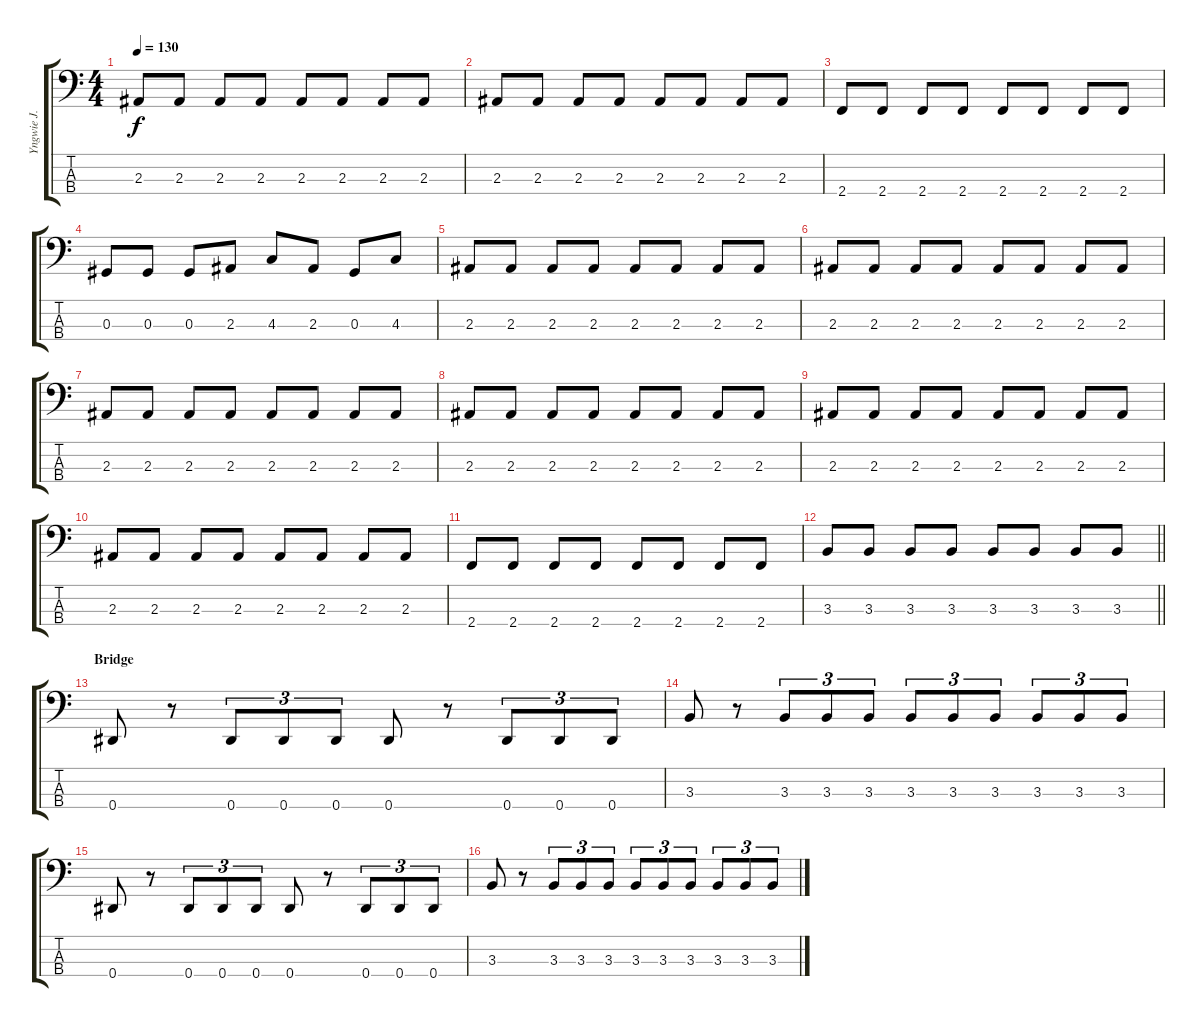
\track ("Yngwie J. Malmsteen" "Yngwie J. ") {instrument electricbassfinger}
\staff {score tabs}
\tuning (Gb2 Db2 Ab1 Eb1) {hide}
\ts (4 4)
\tempo 130
\clef f4
\ks c
2.3.8{dy f} 2.3.8 2.3.8 2.3.8 2.3.8 2.3.8 2.3.8 2.3.8 |
2.3.8 2.3.8 2.3.8 2.3.8 2.3.8 2.3.8 2.3.8 2.3.8 |
2.4.8 2.4.8 2.4.8 2.4.8 2.4.8 2.4.8 2.4.8 2.4.8 |
0.3.8 0.3.8 0.3.8 2.3.8 4.3.8 2.3.8 0.3.8 4.3.8 |
2.3.8 2.3.8 2.3.8 2.3.8 2.3.8 2.3.8 2.3.8 2.3.8 |
2.3.8 2.3.8 2.3.8 2.3.8 2.3.8 2.3.8 2.3.8 2.3.8 |
2.3.8 2.3.8 2.3.8 2.3.8 2.3.8 2.3.8 2.3.8 2.3.8 |
2.3.8 2.3.8 2.3.8 2.3.8 2.3.8 2.3.8 2.3.8 2.3.8 |
2.3.8 2.3.8 2.3.8 2.3.8 2.3.8 2.3.8 2.3.8 2.3.8 |
2.3.8 2.3.8 2.3.8 2.3.8 2.3.8 2.3.8 2.3.8 2.3.8 |
2.4.8 2.4.8 2.4.8 2.4.8 2.4.8 2.4.8 2.4.8 2.4.8 |
\barLineRight lightlight
3.3.8 3.3.8 3.3.8 3.3.8 3.3.8 3.3.8 3.3.8 3.3.8 |
\section ("" "Bridge")
0.4.8 r.8 0.4.8{tu (3 2)} 0.4.8{tu (3 2)} 0.4.8{tu (3 2)} 0.4.8 r.8 0.4.8{tu (3 2)} 0.4.8{tu (3 2)} 0.4.8{tu (3 2)} |
3.3.8 r.8 3.3.8{tu (3 2)} 3.3.8{tu (3 2)} 3.3.8{tu (3 2)} 3.3.8{tu (3 2)} 3.3.8{tu (3 2)} 3.3.8{tu (3 2)} 3.3.8{tu (3 2)} 3.3.8{tu (3 2)} 3.3.8{tu (3 2)} |
0.4.8 r.8 0.4.8{tu (3 2)} 0.4.8{tu (3 2)} 0.4.8{tu (3 2)} 0.4.8 r.8 0.4.8{tu (3 2)} 0.4.8{tu (3 2)} 0.4.8{tu (3 2)} |
3.3.8 r.8 3.3.8{tu (3 2)} 3.3.8{tu (3 2)} 3.3.8{tu (3 2)} 3.3.8{tu (3 2)} 3.3.8{tu (3 2)} 3.3.8{tu (3 2)} 3.3.8{tu (3 2)} 3.3.8{tu (3 2)} 3.3.8{tu (3 2)}
